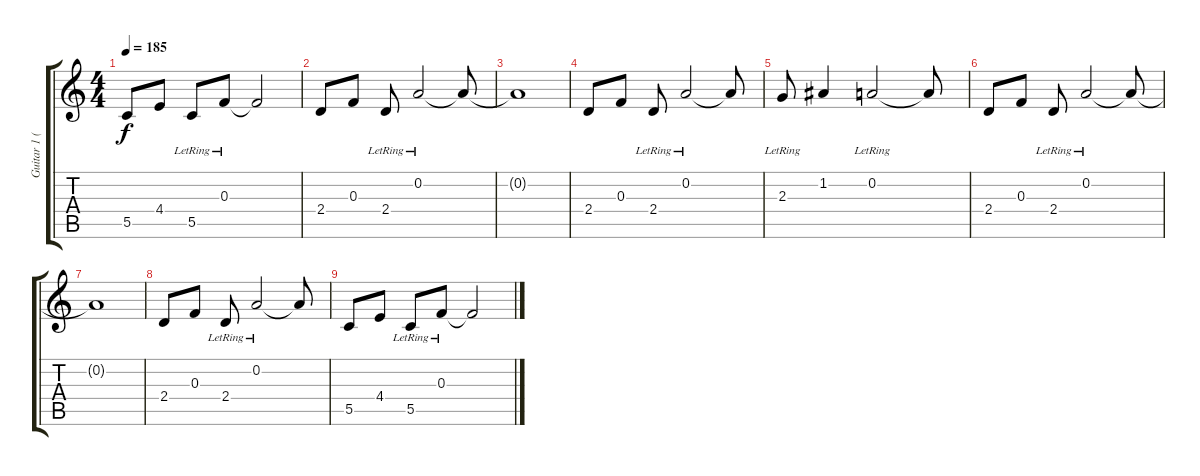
\track ("Guitar 1 (Clean)" "Guitar 1 (") {instrument acousticguitarsteel}
\staff {score tabs}
\tuning (D4 A3 F3 C3 G2 C2) {hide}
\ts (4 4)
\tempo 185
\clef g2
\ks c
5.5.8{dy f} 4.4.8 5.5{lr}.8 0.3{lr}.8 0.3{t}.2 |
2.4.8 0.3.8 2.4{lr}.8 0.2{lr}.2 0.2{t}.8 |
0.2{t}.1 |
2.4.8 0.3.8 2.4{lr}.8 0.2{lr}.2 0.2{t}.8 |
2.3{lr}.8 1.2.4 0.2{lr}.2 0.2{t}.8 |
2.4.8 0.3.8 2.4{lr}.8 0.2{lr}.2 0.2{t}.8 |
0.2{t}.1 |
2.4.8 0.3.8 2.4{lr}.8 0.2{lr}.2 0.2{t}.8 |
5.5.8 4.4.8 5.5{lr}.8 0.3{lr}.8 0.3{t}.2
